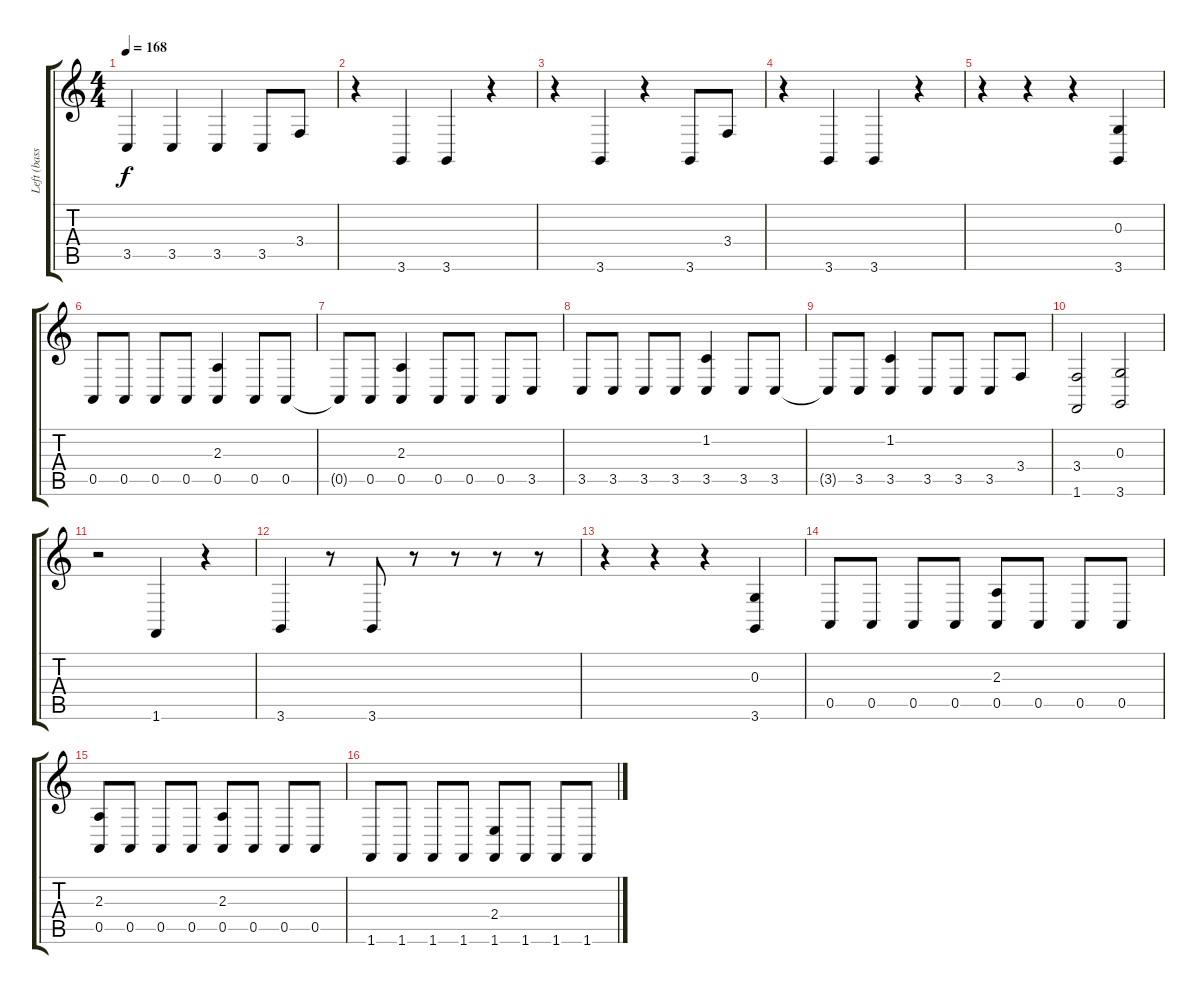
\track ("Left (bass)" "Left (bass") {instrument acousticgrandpiano}
\staff {score tabs}
\tuning (E4 B3 G3 D3 A2 E2) {hide}
\ts (4 4)
\tempo 168
\clef g2
\ks c
3.5.4{dy f} 3.5.4 3.5.4 3.5.8 3.4.8 |
r.4 3.6.4 3.6.4 r.4 |
r.4 3.6.4 r.4 3.6.8 3.4.8 |
r.4 3.6.4 3.6.4 r.4 |
r.4 r.4 r.4 (0.3 3.6).4 |
0.5.8 0.5.8 0.5.8 0.5.8 (2.3 0.5).4 0.5.8 0.5.8 |
0.5{t}.8 0.5.8 (2.3 0.5).4 0.5.8 0.5.8 0.5.8 3.5.8 |
3.5.8 3.5.8 3.5.8 3.5.8 (1.2 3.5).4 3.5.8 3.5.8 |
3.5{t}.8 3.5.8 (1.2 3.5).4 3.5.8 3.5.8 3.5.8 3.4.8 |
(3.4 1.6).2 (0.3 3.6).2 |
r.2 1.6.4 r.4 |
3.6.4 r.8 3.6.8 r.8 r.8 r.8 r.8 |
r.4 r.4 r.4 (0.3 3.6).4 |
0.5.8 0.5.8 0.5.8 0.5.8 (2.3 0.5).8 0.5.8 0.5.8 0.5.8 |
(2.3 0.5).8 0.5.8 0.5.8 0.5.8 (2.3 0.5).8 0.5.8 0.5.8 0.5.8 |
1.6.8 1.6.8 1.6.8 1.6.8 (2.4 1.6).8 1.6.8 1.6.8 1.6.8
